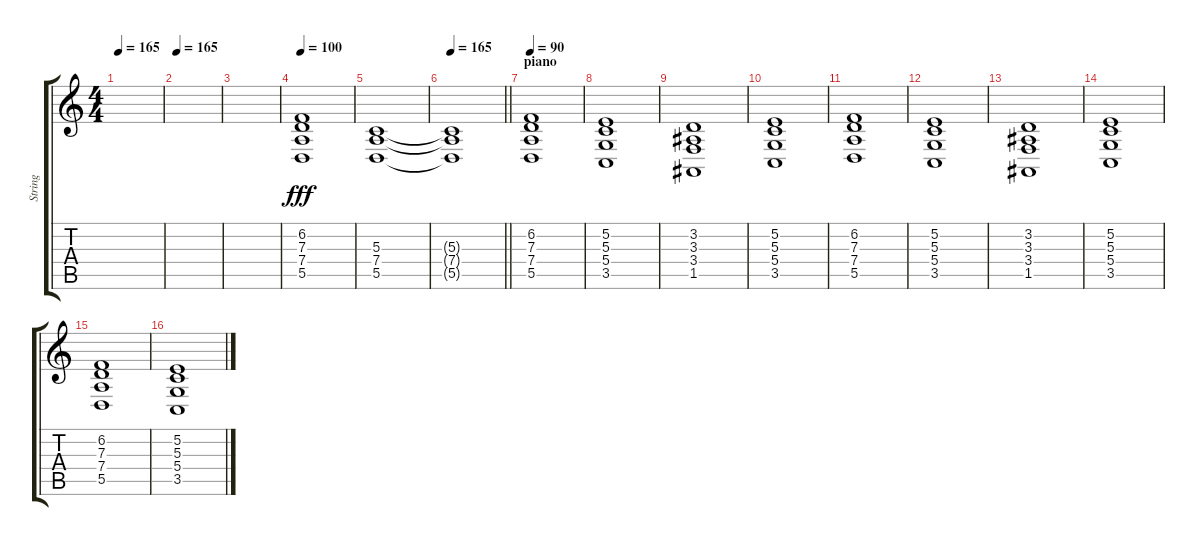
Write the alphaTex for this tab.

\track ("String" "String") {instrument stringensemble2}
\staff {score tabs}
\tuning (E4 B3 G3 D3 A2 D2) {hide}
\ts (4 4)
\tempo 165
\clef g2
\ks c
|
\tempo 165
|
|
\tempo 100
(6.2 7.3 7.4 5.5).1{dy fff} |
(5.3 7.4 5.5).1 |
\tempo 165
\barLineRight lightlight
(5.3{t} 7.4{t} 5.5{t}).1 |
\section ("" "piano")
\tempo 90
(6.2 7.3 7.4 5.5).1 |
(5.2 5.3 5.4 3.5).1 |
(3.2 3.3 3.4 1.5).1 |
(5.2 5.3 5.4 3.5).1 |
(6.2 7.3 7.4 5.5).1 |
(5.2 5.3 5.4 3.5).1 |
(3.2 3.3 3.4 1.5).1 |
(5.2 5.3 5.4 3.5).1 |
(6.2 7.3 7.4 5.5).1 |
(5.2 5.3 5.4 3.5).1
